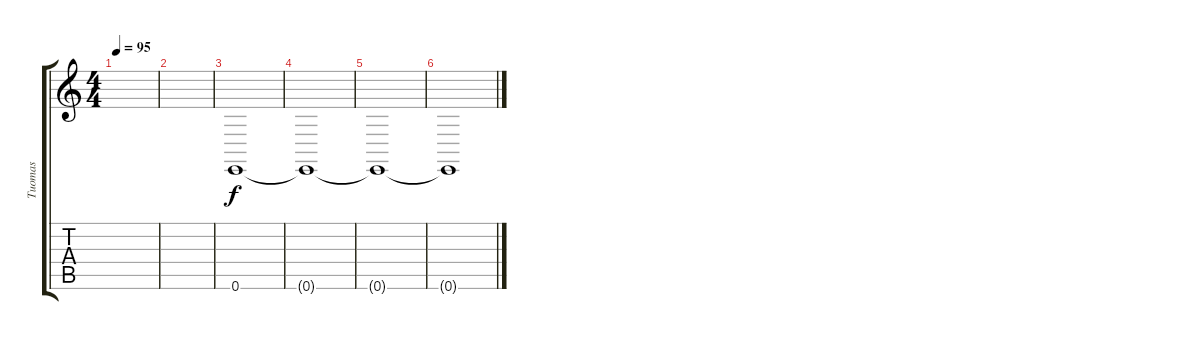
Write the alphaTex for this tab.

\track ("Tuomas" "Tuomas") {instrument synthbrass1}
\staff {score tabs}
\tuning (E4 B3 G3 D3 A2 E2) {hide}
\ts (4 4)
\tempo 95
\clef g2
\ks c
|
|
0.6.1{instrument stringensemble1} |
0.6{t}.1 |
0.6{t}.1 |
0.6{t}.1
